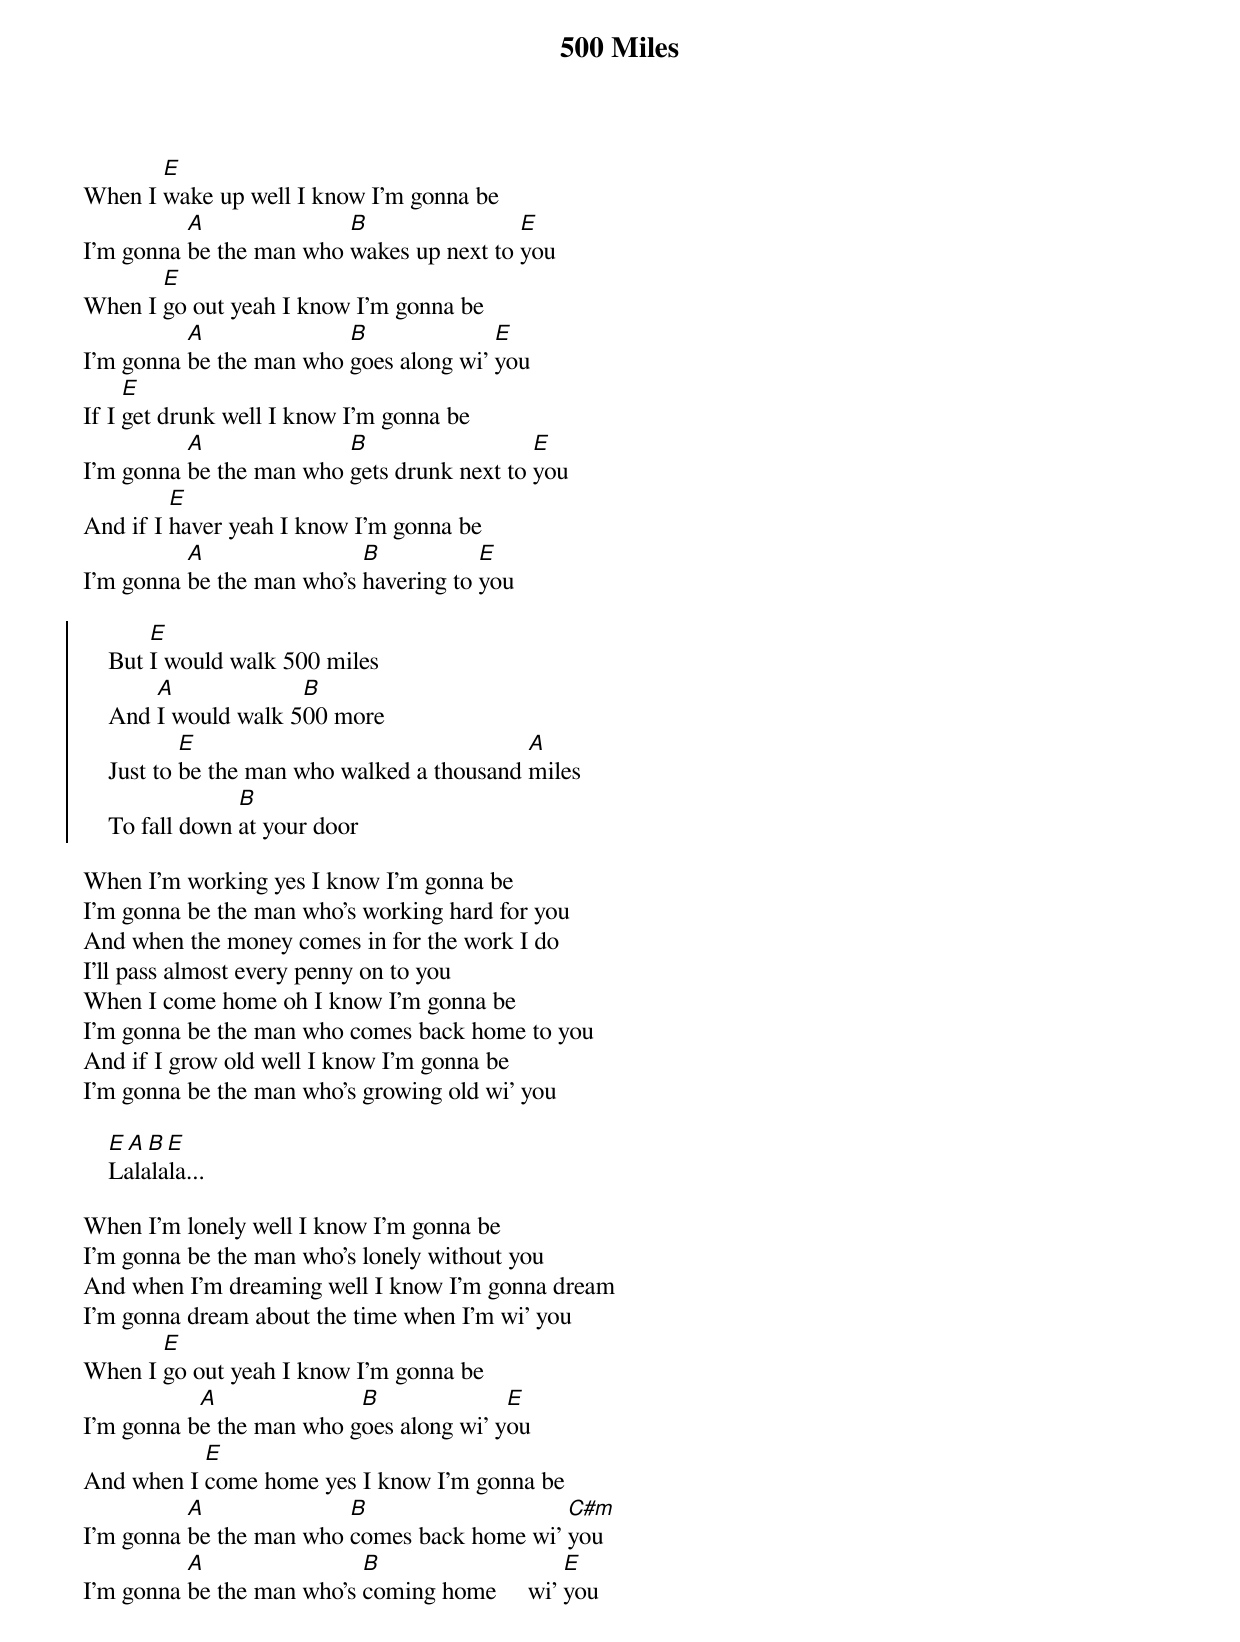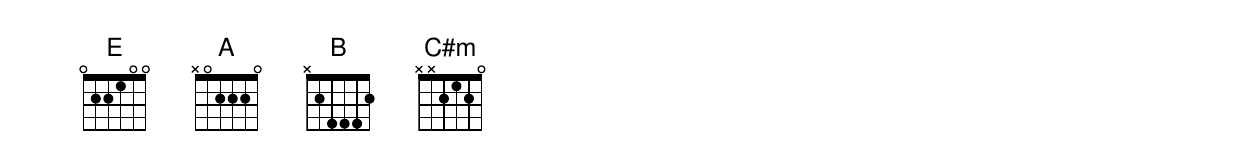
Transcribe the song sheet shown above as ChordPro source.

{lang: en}
{title: 500 Miles}
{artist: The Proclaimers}

When I [E]wake up well I know I'm gonna be
I'm gonna [A]be the man who [B]wakes up next to [E]you
When I [E]go out yeah I know I'm gonna be
I'm gonna [A]be the man who [B]goes along wi' [E]you
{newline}
If I [E]get drunk well I know I'm gonna be
I'm gonna [A]be the man who [B]gets drunk next to [E]you
And if I [E]haver yeah I know I'm gonna be
I'm gonna [A]be the man who's [B]havering to [E]you

{soc}
    But [E]I would walk 500 miles
    And [A]I would walk 5[B]00 more
    Just to [E]be the man who walked a thousand [A]miles
    To fall down [B]at your door
{eoc}

When I'm working yes I know I'm gonna be
I'm gonna be the man who's working hard for you
And when the money comes in for the work I do
I'll pass almost every penny on to you
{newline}
When I come home oh I know I'm gonna be
I'm gonna be the man who comes back home to you
And if I grow old well I know I'm gonna be
I'm gonna be the man who's growing old wi' you

{sob}
    [E A B E]Lalalala...
{eob}

When I'm lonely well I know I'm gonna be
I'm gonna be the man who's lonely without you
And when I'm dreaming well I know I'm gonna dream
I'm gonna dream about the time when I'm wi' you
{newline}
When I [E]go out yeah I know I'm gonna be
I'm gonna b[A]e the man who g[B]oes along wi' y[E]ou
And when I [E]come home yes I know I'm gonna be
I'm gonna [A]be the man who [B]comes back home wi' [C#m]you
I'm gonna [A]be the man who's [B]coming home     wi' [E]you
